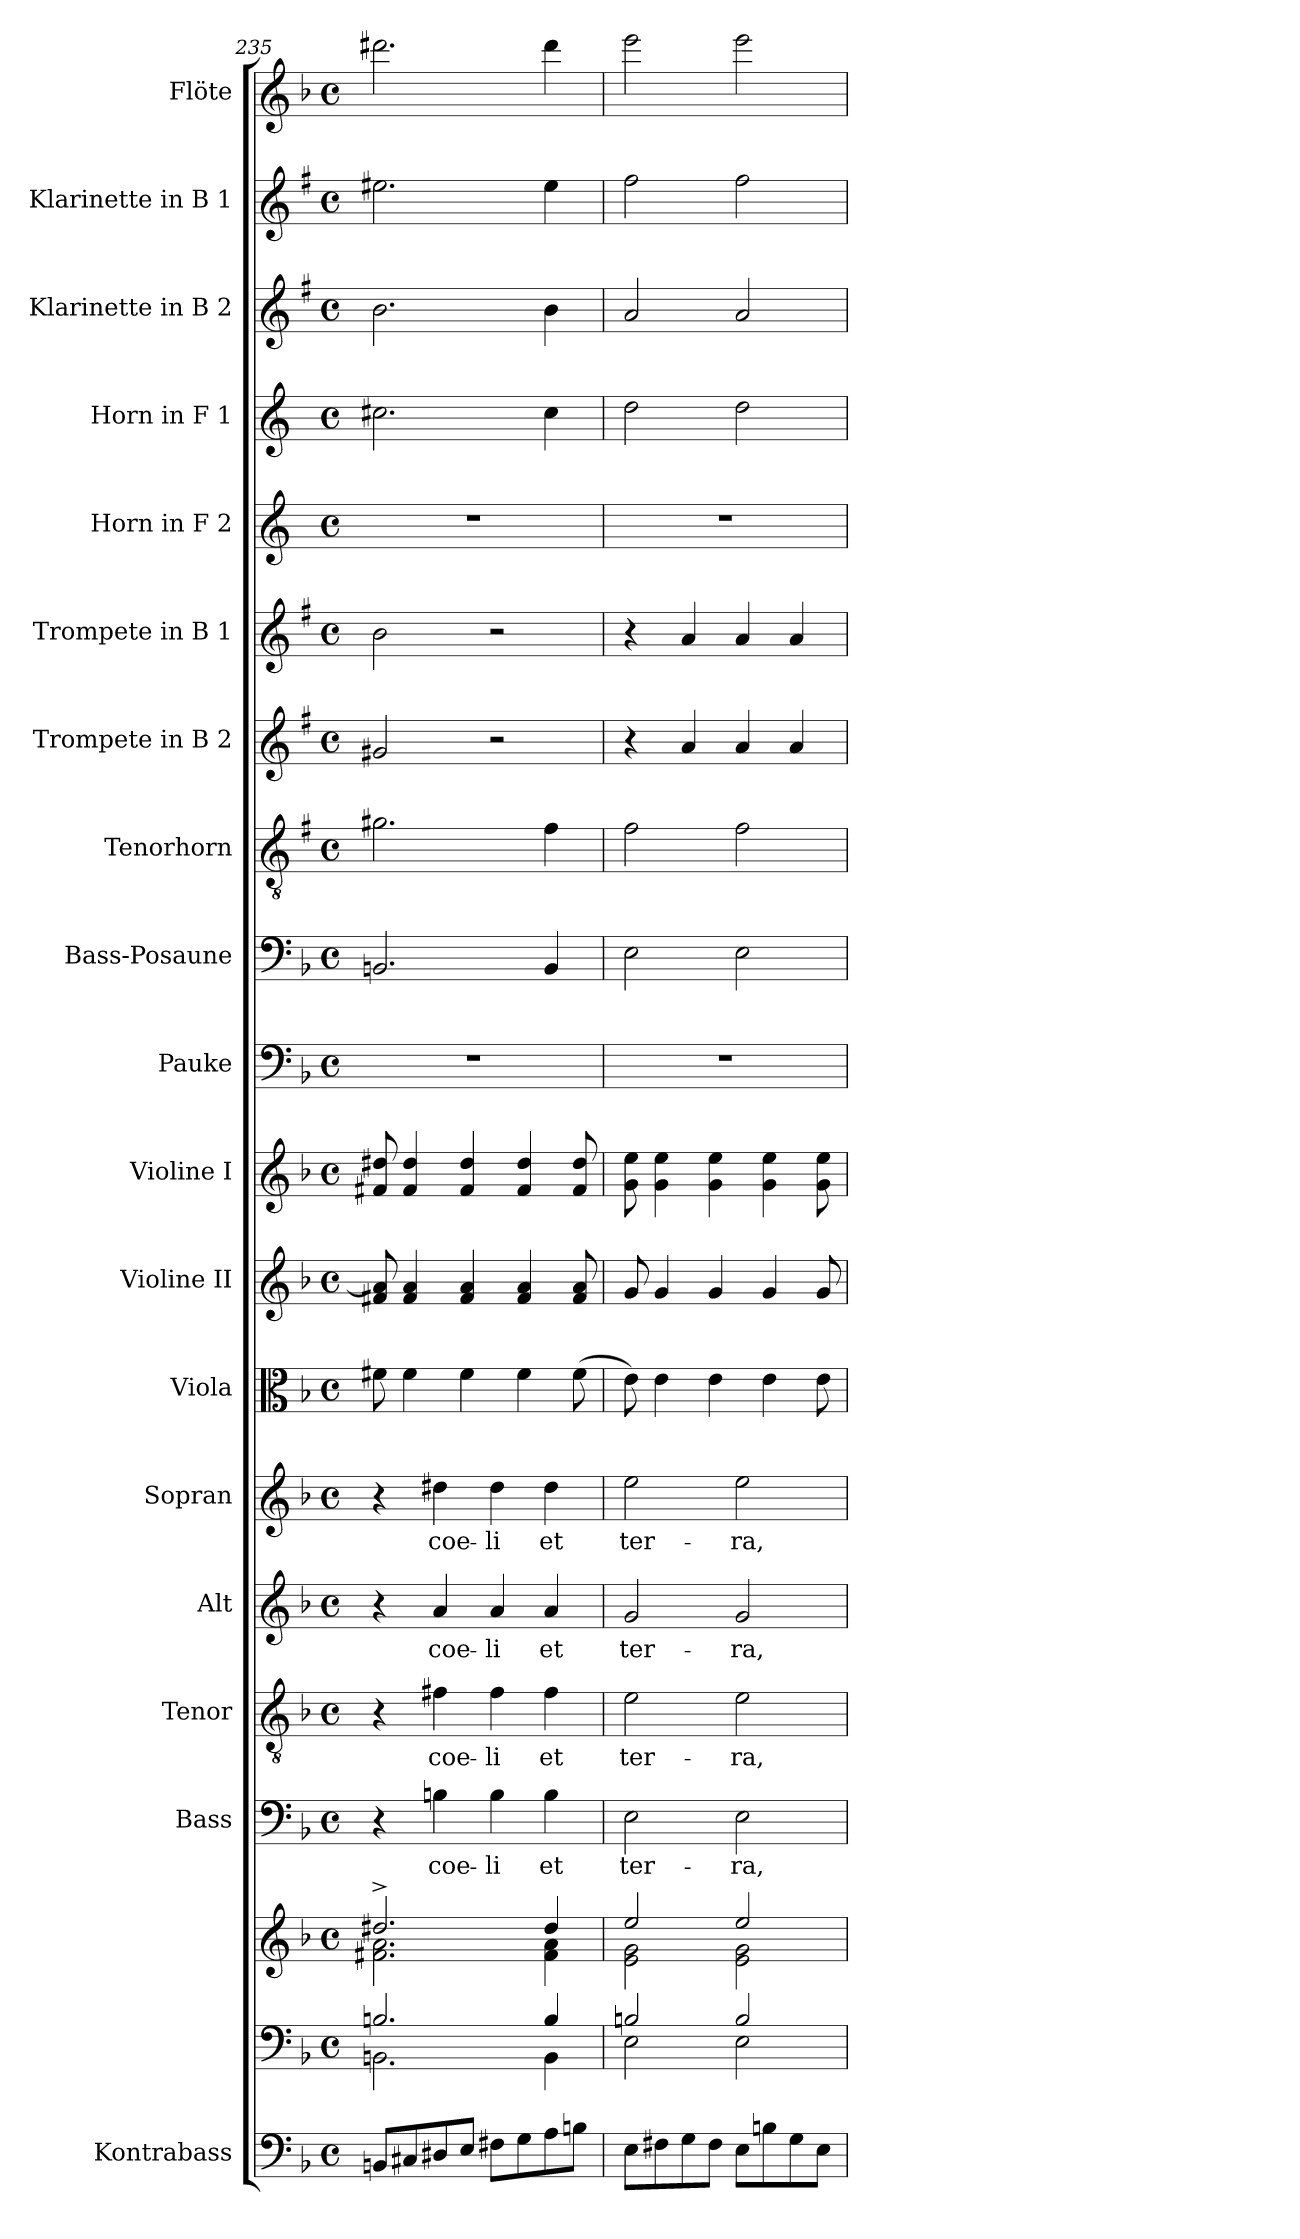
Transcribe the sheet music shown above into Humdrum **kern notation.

**kern	**kern	**kern	**kern	**text	**kern	**text	**kern	**text	**kern	**text	**kern	**kern	**kern	**kern	**kern	**kern	**kern	**kern	**kern	**kern	**kern	**kern	**kern
*part19	*part18	*part18	*part17	*part17	*part16	*part16	*part15	*part15	*part14	*part14	*part13	*part12	*part11	*part10	*part9	*part8	*part7	*part6	*part5	*part4	*part3	*part2	*part1
*staff20	*staff19	*staff18	*staff17	*staff17	*staff16	*staff16	*staff15	*staff15	*staff14	*staff14	*staff13	*staff12	*staff11	*staff10	*staff9	*staff8	*staff7	*staff6	*staff5	*staff4	*staff3	*staff2	*staff1
*I"Kontrabass	*	*	*I"Bass	*	*I"Tenor	*	*I"Alt	*	*I"Sopran	*	*I"Viola	*I"Violine II	*I"Violine I	*I"Pauke	*I"Bass-Posaune	*I"Tenorhorn	*I"Trompete in B 2	*I"Trompete in B 1	*I"Horn in F 2	*I"Horn in F 1	*I"Klarinette in B 2	*I"Klarinette in B 1	*I"Flöte
*I'Kb.	*	*	*I'B	*	*I'T	*	*I'A	*	*I'S	*	*I'Vla.	*I'Vl. II	*I'Vl. I	*I'Pk.	*I'B. Pos.	*I'T	*	*	*I'Hrn. 2	*I'Hrn. 1	*	*	*I'Fl.
*clefF4	*clefF4	*clefG2	*clefF4	*	*clefGv2	*	*clefG2	*	*clefG2	*	*clefC3	*clefG2	*clefG2	*clefF4	*clefF4	*clefGv2	*clefG2	*clefG2	*clefG2	*clefG2	*clefG2	*clefG2	*clefG2
*ITrd7c12	*	*	*	*	*	*	*	*	*	*	*	*	*	*	*	*ITrd1c2	*ITrd1c2	*ITrd1c2	*ITrd4c7	*ITrd4c7	*ITrd1c2	*ITrd1c2	*
*k[b-]	*k[b-]	*k[b-]	*k[b-]	*	*k[b-]	*	*k[b-]	*	*k[b-]	*	*k[b-]	*k[b-]	*k[b-]	*k[b-]	*k[b-]	*k[b-]	*k[b-]	*k[b-]	*k[b-]	*k[b-]	*k[b-]	*k[b-]	*k[b-]
*F:	*F:	*F:	*F:	*	*F:	*	*F:	*	*F:	*	*F:	*F:	*F:	*F:	*F:	*F:	*F:	*F:	*F:	*F:	*F:	*F:	*F:
*M4/4	*M4/4	*M4/4	*M4/4	*	*M4/4	*	*M4/4	*	*M4/4	*	*M4/4	*M4/4	*M4/4	*M4/4	*M4/4	*M4/4	*M4/4	*M4/4	*M4/4	*M4/4	*M4/4	*M4/4	*M4/4
*met(c)	*met(c)	*met(c)	*met(c)	*	*met(c)	*	*met(c)	*	*met(c)	*	*met(c)	*met(c)	*met(c)	*met(c)	*met(c)	*met(c)	*met(c)	*met(c)	*met(c)	*met(c)	*met(c)	*met(c)	*met(c)
=235	=235	=235	=235	=235	=235	=235	=235	=235	=235	=235	=235	=235	=235	=235	=235	=235	=235	=235	=235	=235	=235	=235	=235
*	*^	*^	*	*	*	*	*	*	*	*	*	*	*	*	*	*	*	*	*	*	*	*	*
8BBBn/L	2.Bn/	2.BBn\	2.dd#X^>/	2.f#X\ 2.a\	4r	.	4r	.	4r	.	4r	.	8f#X\	8f#X/ 8a/]	8f#X/ 8dd#X/	1r	2.BBn/	2.f#X\	2f#X/	2a\	1r	2.f#X\	2.a\	2.dd#X\	2.ddd#X\
8CC#X/	.	.	.	.	.	.	.	.	.	.	.	.	4f#\	4f#/ 4a/	4f#/ 4dd#/	.	.	.	.	.	.	.	.	.	.
!	!	!	!	!	!	!LO:LY:b	!	!LO:LY:b	!	!LO:LY:b	!	!LO:LY:b	!	!	!	!	!	!	!	!	!	!	!	!	!
8DD#X/	.	.	.	.	4Bn\	coe-	4f#X\	coe-	4a/	coe-	4dd#X\	coe-	.	.	.	.	.	.	.	.	.	.	.	.	.
8EE/J	.	.	.	.	.	.	.	.	.	.	.	.	4f#\	4f#/ 4a/	4f#/ 4dd#/	.	.	.	.	.	.	.	.	.	.
!	!	!	!	!	!	!LO:LY:b	!	!LO:LY:b	!	!LO:LY:b	!	!LO:LY:b	!	!	!	!	!	!	!	!	!	!	!	!	!
8FF#X\L	.	.	.	.	4B\	-li	4f#\	-li	4a/	-li	4dd#\	-li	.	.	.	.	.	.	2r	2r	.	.	.	.	.
8GG\	.	.	.	.	.	.	.	.	.	.	.	.	4f#\	4f#/ 4a/	4f#/ 4dd#/	.	.	.	.	.	.	.	.	.	.
!	!	!	!	!	!	!LO:LY:b	!	!LO:LY:b	!	!LO:LY:b	!	!LO:LY:b	!	!	!	!	!	!	!	!	!	!	!	!	!
8AA\	4B/	4BB\	4dd#/	4f#\ 4a\	4B\	et	4f#\	et	4a/	et	4dd#\	et	.	.	.	.	4BB/	4e\	.	.	.	4f#\	4a\	4dd#\	4ddd#\
8BBn\J	.	.	.	.	.	.	.	.	.	.	.	.	(>8f#\	8f#/ 8a/	8f#/ 8dd#/	.	.	.	.	.	.	.	.	.	.
!!LO:PB:g=z
=236	=236	=236	=236	=236	=236	=236	=236	=236	=236	=236	=236	=236	=236	=236	=236	=236	=236	=236	=236	=236	=236	=236	=236	=236	=236
!	!	!	!	!	!	!LO:LY:b	!	!LO:LY:b	!	!LO:LY:b	!	!LO:LY:b	!	!	!	!	!	!	!	!	!	!	!	!	!
8EE\L	2Bn/	2E\	2ee/	2e\ 2g\	2E\	ter-	2e\	ter-	2g/	ter-	2ee\	ter-	8e\)	8g/	8g\ 8ee\	1r	2E\	2e\	4r	4r	1r	2g\	2g/	2ee\	2eee\
8FF#X\	.	.	.	.	.	.	.	.	.	.	.	.	4e\	4g/	4g\ 4ee\	.	.	.	.	.	.	.	.	.	.
8GG\	.	.	.	.	.	.	.	.	.	.	.	.	.	.	.	.	.	.	4g/	4g/	.	.	.	.	.
8FF#\J	.	.	.	.	.	.	.	.	.	.	.	.	4e\	4g/	4g\ 4ee\	.	.	.	.	.	.	.	.	.	.
!	!	!	!	!	!	!LO:LY:b	!	!LO:LY:b	!	!LO:LY:b	!	!LO:LY:b	!	!	!	!	!	!	!	!	!	!	!	!	!
8EE\L	2B/	2E\	2ee/	2e\ 2g\	2E\	-ra,	2e\	-ra,	2g/	-ra,	2ee\	-ra,	.	.	.	.	2E\	2e\	4g/	4g/	.	2g\	2g/	2ee\	2eee\
8BBn\	.	.	.	.	.	.	.	.	.	.	.	.	4e\	4g/	4g\ 4ee\	.	.	.	.	.	.	.	.	.	.
8GG\	.	.	.	.	.	.	.	.	.	.	.	.	.	.	.	.	.	.	4g/	4g/	.	.	.	.	.
8EE\J	.	.	.	.	.	.	.	.	.	.	.	.	8e\	8g/	8g\ 8ee\	.	.	.	.	.	.	.	.	.	.
*	*v	*v	*	*	*	*	*	*	*	*	*	*	*	*	*	*	*	*	*	*	*	*	*	*	*
*	*	*v	*v	*	*	*	*	*	*	*	*	*	*	*	*	*	*	*	*	*	*	*	*	*
=	=	=	=	=	=	=	=	=	=	=	=	=	=	=	=	=	=	=	=	=	=	=	=
*-	*-	*-	*-	*-	*-	*-	*-	*-	*-	*-	*-	*-	*-	*-	*-	*-	*-	*-	*-	*-	*-	*-	*-
